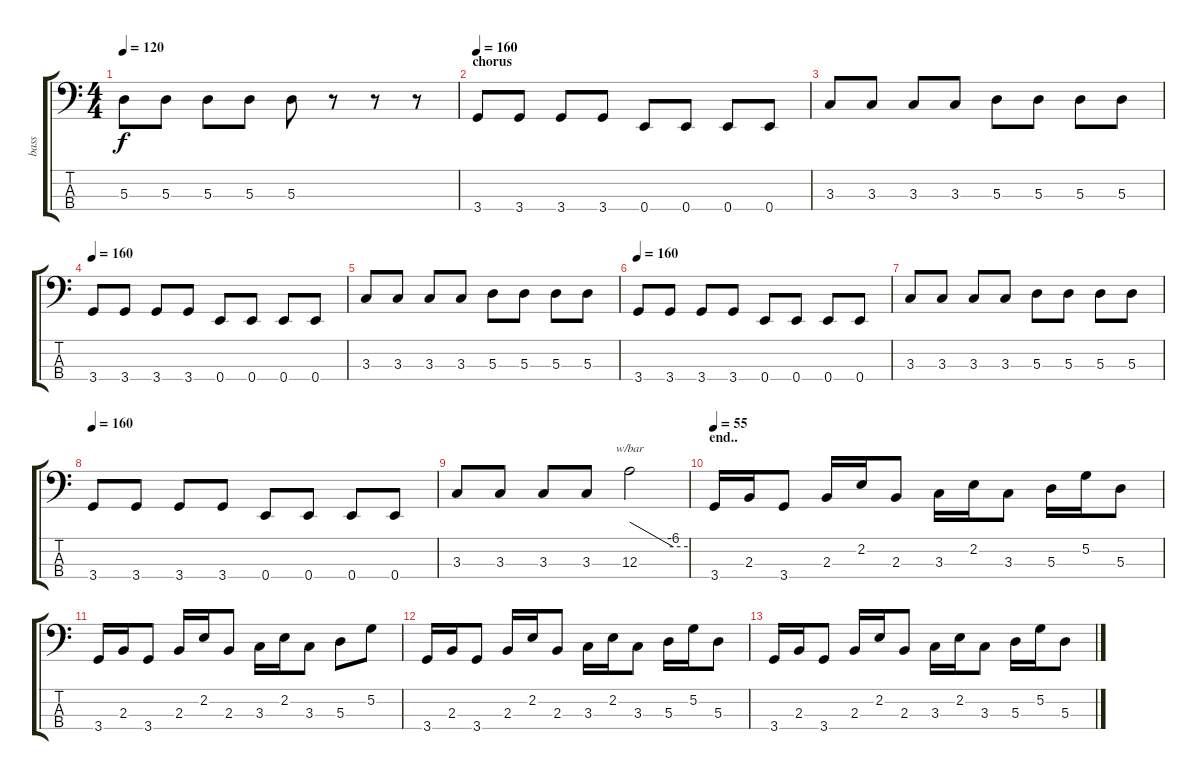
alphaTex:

\track ("bass" "bass") {instrument electricbasspick}
\staff {score tabs}
\tuning (G2 D2 A1 E1) {hide}
\ts (4 4)
\tempo 120
\clef f4
\ks c
5.3.8{dy f} 5.3.8 5.3.8 5.3.8 5.3.8 r.8 r.8 r.8 |
\section ("" "chorus")
\tempo 160
3.4.8 3.4.8 3.4.8 3.4.8 0.4.8 0.4.8 0.4.8 0.4.8 |
3.3.8 3.3.8 3.3.8 3.3.8 5.3.8 5.3.8 5.3.8 5.3.8 |
\tempo 160
3.4.8 3.4.8 3.4.8 3.4.8 0.4.8 0.4.8 0.4.8 0.4.8 |
3.3.8 3.3.8 3.3.8 3.3.8 5.3.8 5.3.8 5.3.8 5.3.8 |
\tempo 160
3.4.8 3.4.8 3.4.8 3.4.8 0.4.8 0.4.8 0.4.8 0.4.8 |
3.3.8 3.3.8 3.3.8 3.3.8 5.3.8 5.3.8 5.3.8 5.3.8 |
\tempo 160
3.4.8 3.4.8 3.4.8 3.4.8 0.4.8 0.4.8 0.4.8 0.4.8 |
3.3.8 3.3.8 3.3.8 3.3.8 12.3.2{tbe (custom default 0 0 45 -24 60 -24)} |
\section ("" "end..")
\tempo 55
3.4.16 2.3.16 3.4.8 2.3.16 2.2.16 2.3.8 3.3.16 2.2.16 3.3.8 5.3.16 5.2.16 5.3.8 |
3.4.16 2.3.16 3.4.8 2.3.16 2.2.16 2.3.8 3.3.16 2.2.16 3.3.8 5.3.8 5.2.8 |
3.4.16 2.3.16 3.4.8 2.3.16 2.2.16 2.3.8 3.3.16 2.2.16 3.3.8 5.3.16 5.2.16 5.3.8 |
3.4.16 2.3.16 3.4.8 2.3.16 2.2.16 2.3.8 3.3.16 2.2.16 3.3.8 5.3.16 5.2.16 5.3.8
